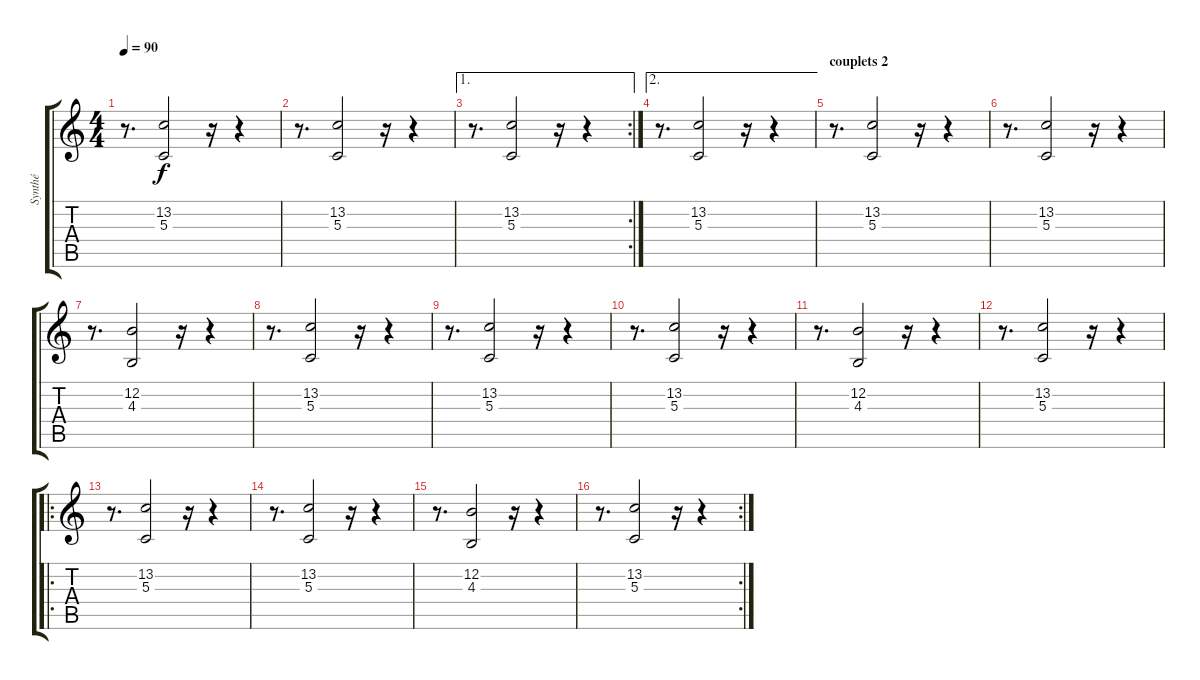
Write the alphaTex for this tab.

\track ("Synthé" "Synthé") {instrument synthvoice}
\staff {score tabs}
\tuning (E4 B3 G3 D3 A2 E2) {hide}
\ts (4 4)
\tempo 90
\clef g2
\ks c
r.8{d dy f} (13.2 5.3).2 r.16 r.4 |
r.8{d} (13.2 5.3).2 r.16 r.4 |
\ae 1
\rc 2
r.8{d} (13.2 5.3).2 r.16 r.4 |
\ae 2
r.8{d} (13.2 5.3).2 r.16 r.4 |
\section ("" "couplets 2")
r.8{d} (13.2 5.3).2 r.16 r.4 |
r.8{d} (13.2 5.3).2 r.16 r.4 |
r.8{d} (12.2 4.3).2 r.16 r.4 |
r.8{d} (13.2 5.3).2 r.16 r.4 |
r.8{d} (13.2 5.3).2 r.16 r.4 |
r.8{d} (13.2 5.3).2 r.16 r.4 |
r.8{d} (12.2 4.3).2 r.16 r.4 |
r.8{d} (13.2 5.3).2 r.16 r.4 |
\ro
r.8{d} (13.2 5.3).2 r.16 r.4 |
r.8{d} (13.2 5.3).2 r.16 r.4 |
r.8{d} (12.2 4.3).2 r.16 r.4 |
\rc 2
r.8{d} (13.2 5.3).2 r.16 r.4
